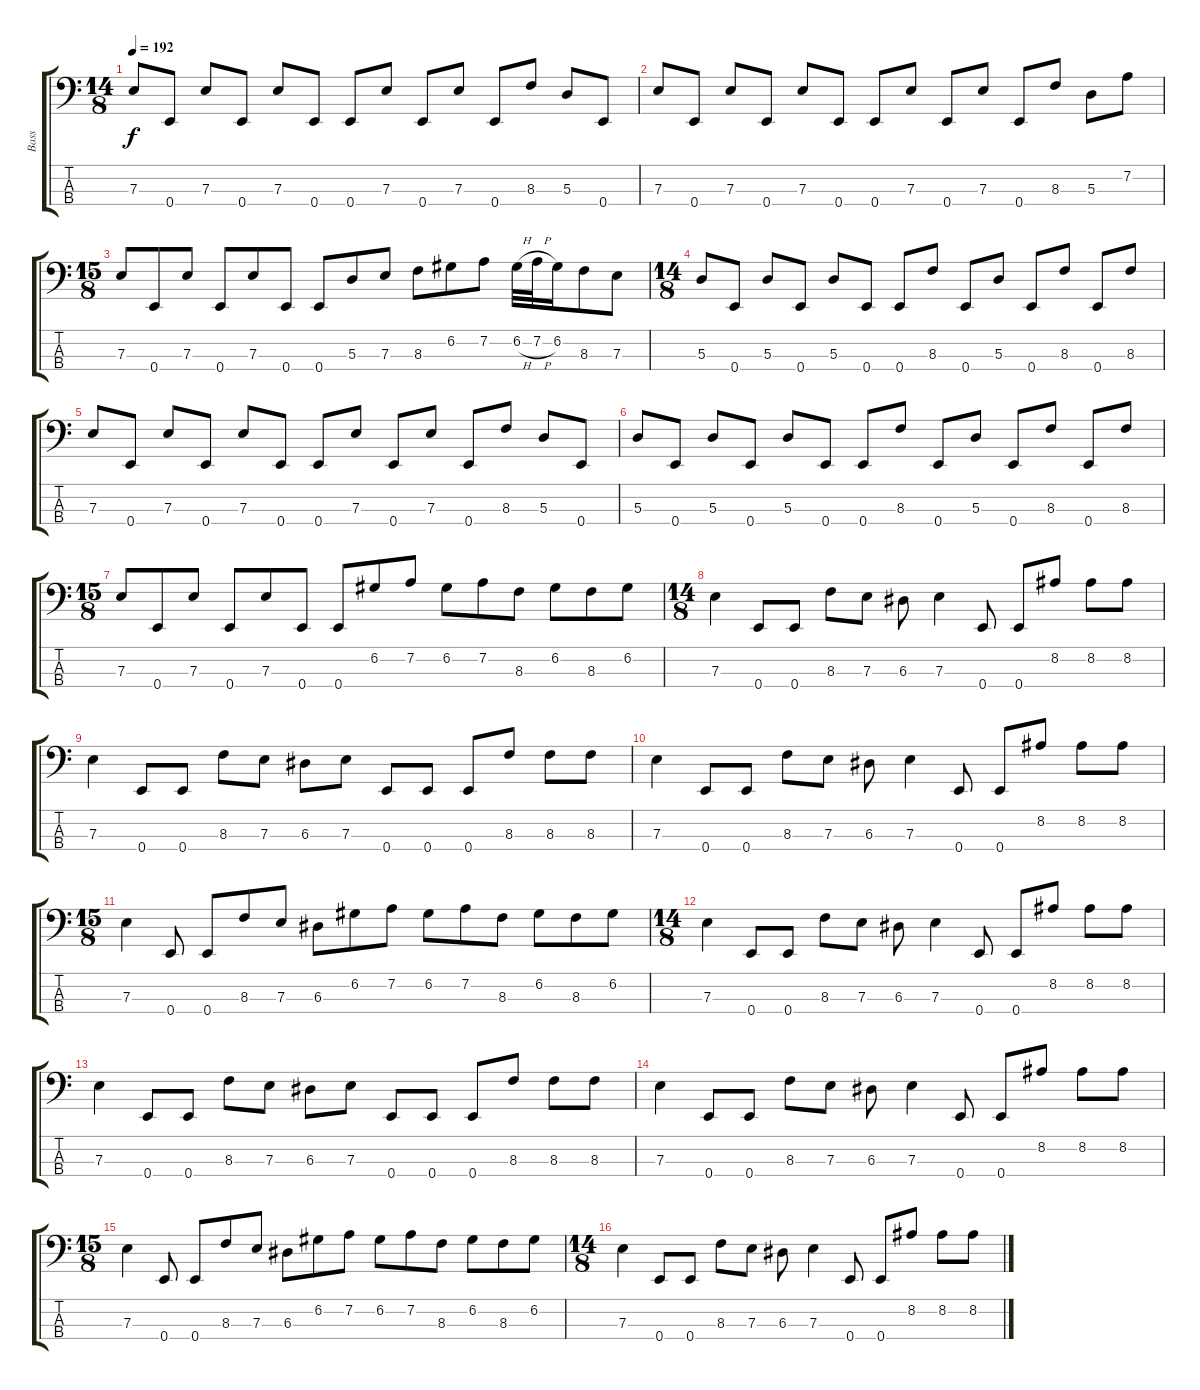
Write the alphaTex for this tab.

\track ("Bass" "Bass") {instrument electricbassfinger}
\staff {score tabs}
\tuning (G2 D2 A1 E1) {hide}
\ts (14 8)
\tempo 192
\clef f4
\ks c
7.3.8{dy f} 0.4.8 7.3.8 0.4.8 7.3.8 0.4.8 0.4.8 7.3.8 0.4.8 7.3.8 0.4.8 8.3.8 5.3.8 0.4.8 |
7.3.8 0.4.8 7.3.8 0.4.8 7.3.8 0.4.8 0.4.8 7.3.8 0.4.8 7.3.8 0.4.8 8.3.8 5.3.8 7.2.8 |
\ts (15 8)
7.3.8 0.4.8 7.3.8 0.4.8 7.3.8 0.4.8 0.4.8 5.3.8 7.3.8 8.3.8 6.2.8 7.2.8 6.2{h}.32 7.2{h}.32 6.2.16 8.3.8 7.3.8 |
\ts (14 8)
5.3.8 0.4.8 5.3.8 0.4.8 5.3.8 0.4.8 0.4.8 8.3.8 0.4.8 5.3.8 0.4.8 8.3.8 0.4.8 8.3.8 |
7.3.8 0.4.8 7.3.8 0.4.8 7.3.8 0.4.8 0.4.8 7.3.8 0.4.8 7.3.8 0.4.8 8.3.8 5.3.8 0.4.8 |
5.3.8 0.4.8 5.3.8 0.4.8 5.3.8 0.4.8 0.4.8 8.3.8 0.4.8 5.3.8 0.4.8 8.3.8 0.4.8 8.3.8 |
\ts (15 8)
7.3.8 0.4.8 7.3.8 0.4.8 7.3.8 0.4.8 0.4.8 6.2.8 7.2.8 6.2.8 7.2.8 8.3.8 6.2.8 8.3.8 6.2.8 |
\ts (14 8)
7.3.4 0.4.8 0.4.8 8.3.8 7.3.8 6.3.8 7.3.4 0.4.8 0.4.8 8.2.8 8.2.8 8.2.8 |
7.3.4 0.4.8 0.4.8 8.3.8 7.3.8 6.3.8 7.3.8 0.4.8 0.4.8 0.4.8 8.3.8 8.3.8 8.3.8 |
7.3.4 0.4.8 0.4.8 8.3.8 7.3.8 6.3.8 7.3.4 0.4.8 0.4.8 8.2.8 8.2.8 8.2.8 |
\ts (15 8)
7.3.4 0.4.8 0.4.8 8.3.8 7.3.8 6.3.8 6.2.8 7.2.8 6.2.8 7.2.8 8.3.8 6.2.8 8.3.8 6.2.8 |
\ts (14 8)
7.3.4 0.4.8 0.4.8 8.3.8 7.3.8 6.3.8 7.3.4 0.4.8 0.4.8 8.2.8 8.2.8 8.2.8 |
7.3.4 0.4.8 0.4.8 8.3.8 7.3.8 6.3.8 7.3.8 0.4.8 0.4.8 0.4.8 8.3.8 8.3.8 8.3.8 |
7.3.4 0.4.8 0.4.8 8.3.8 7.3.8 6.3.8 7.3.4 0.4.8 0.4.8 8.2.8 8.2.8 8.2.8 |
\ts (15 8)
7.3.4 0.4.8 0.4.8 8.3.8 7.3.8 6.3.8 6.2.8 7.2.8 6.2.8 7.2.8 8.3.8 6.2.8 8.3.8 6.2.8 |
\ts (14 8)
7.3.4 0.4.8 0.4.8 8.3.8 7.3.8 6.3.8 7.3.4 0.4.8 0.4.8 8.2.8 8.2.8 8.2.8
